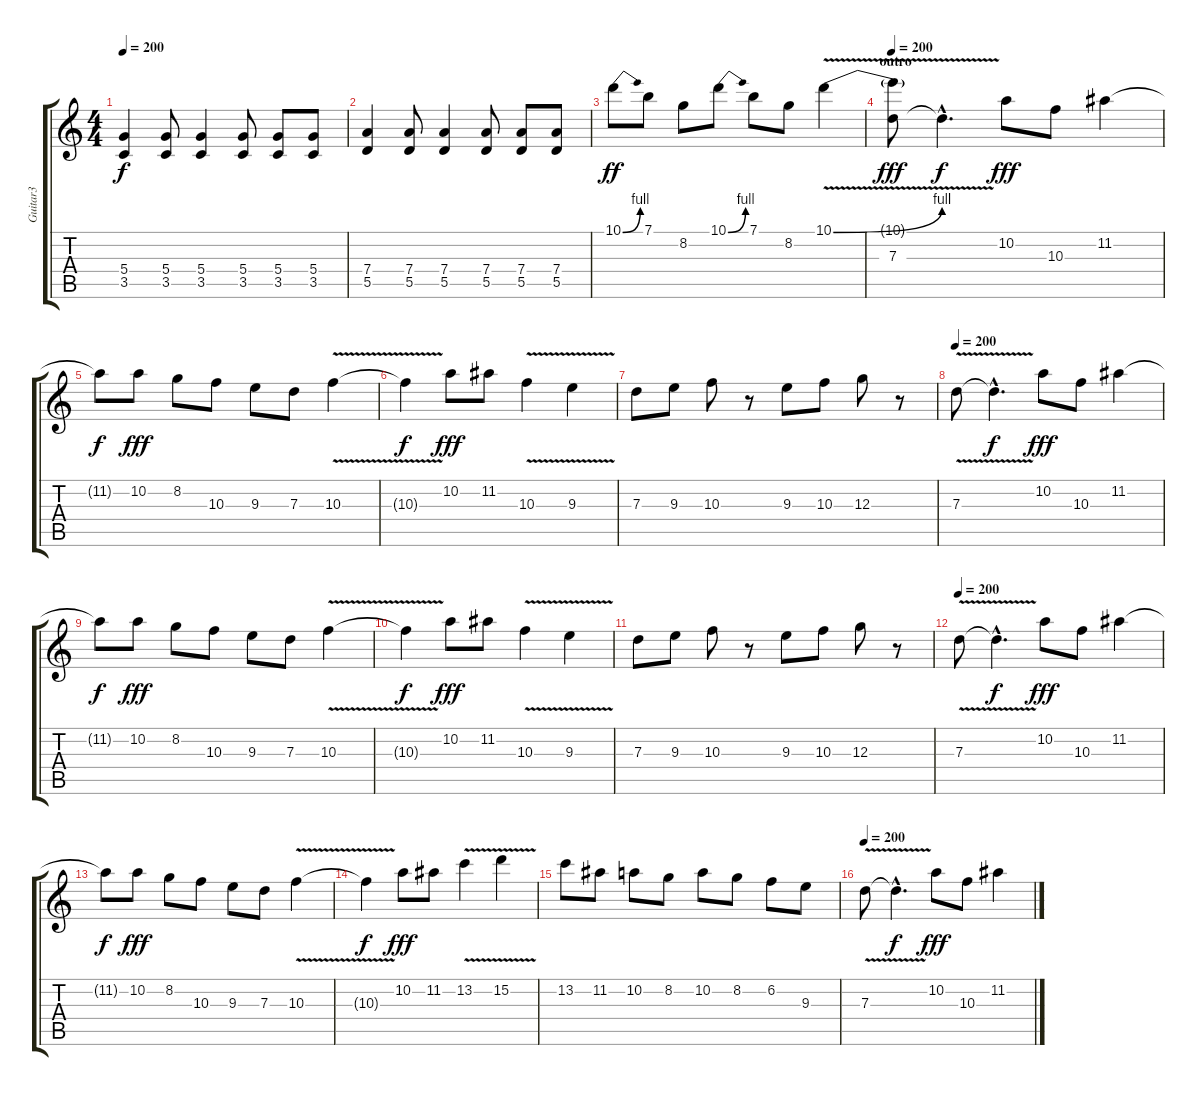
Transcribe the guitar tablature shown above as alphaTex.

\track ("Guitar3" "Guitar3") {instrument overdrivenguitar}
\staff {score tabs}
\tuning (E4 B3 G3 D3 A2 E2) {hide}
\ts (4 4)
\tempo 200
\clef g2
\ks c
(5.4 3.5).4{dy f} (5.4 3.5).8 (5.4 3.5).4 (5.4 3.5).8 (5.4 3.5).8 (5.4 3.5).8 |
(7.4 5.5).4 (7.4 5.5).8 (7.4 5.5).4 (7.4 5.5).8 (7.4 5.5).8 (7.4 5.5).8 |
10.1{be (bend 0 0 60 4)}.8{dy ff} 7.1.8 8.2.8 10.1{be (bend 0 0 60 4)}.8 7.1.8 8.2.8 10.1{be (bend 0 0 60 4) v}.4 |
\section ("" "outro")
\tempo 200
(10.1{t} 7.3{v}).8{dy fff} 7.3{hac t}.4{d dy f} 10.2.8{dy fff} 10.3.8 11.2.4 |
11.2{t}.8{dy f} 10.2.8{dy fff} 8.2.8 10.3.8 9.3.8 7.3.8 10.3{v}.4 |
10.3{t}.4{dy f} 10.2.8{dy fff} 11.2.8 10.3{v}.4 9.3{v}.4 |
7.3.8 9.3.8 10.3.8 r.8 9.3.8 10.3.8 12.3.8 r.8 |
\tempo 200
7.3{v}.8 7.3{hac t}.4{d dy f} 10.2.8{dy fff} 10.3.8 11.2.4 |
11.2{t}.8{dy f} 10.2.8{dy fff} 8.2.8 10.3.8 9.3.8 7.3.8 10.3{v}.4 |
10.3{t}.4{dy f} 10.2.8{dy fff} 11.2.8 10.3{v}.4 9.3{v}.4 |
7.3.8 9.3.8 10.3.8 r.8 9.3.8 10.3.8 12.3.8 r.8 |
\tempo 200
7.3{v}.8 7.3{hac t}.4{d dy f} 10.2.8{dy fff} 10.3.8 11.2.4 |
11.2{t}.8{dy f} 10.2.8{dy fff} 8.2.8 10.3.8 9.3.8 7.3.8 10.3{v}.4 |
10.3{t}.4{dy f} 10.2.8{dy fff} 11.2.8 13.2{v}.4 15.2{v}.4 |
13.2.8 11.2.8 10.2.8 8.2.8 10.2.8 8.2.8 6.2.8 9.3.8 |
\tempo 200
7.3{v}.8 7.3{hac t}.4{d dy f} 10.2.8{dy fff} 10.3.8 11.2.4
